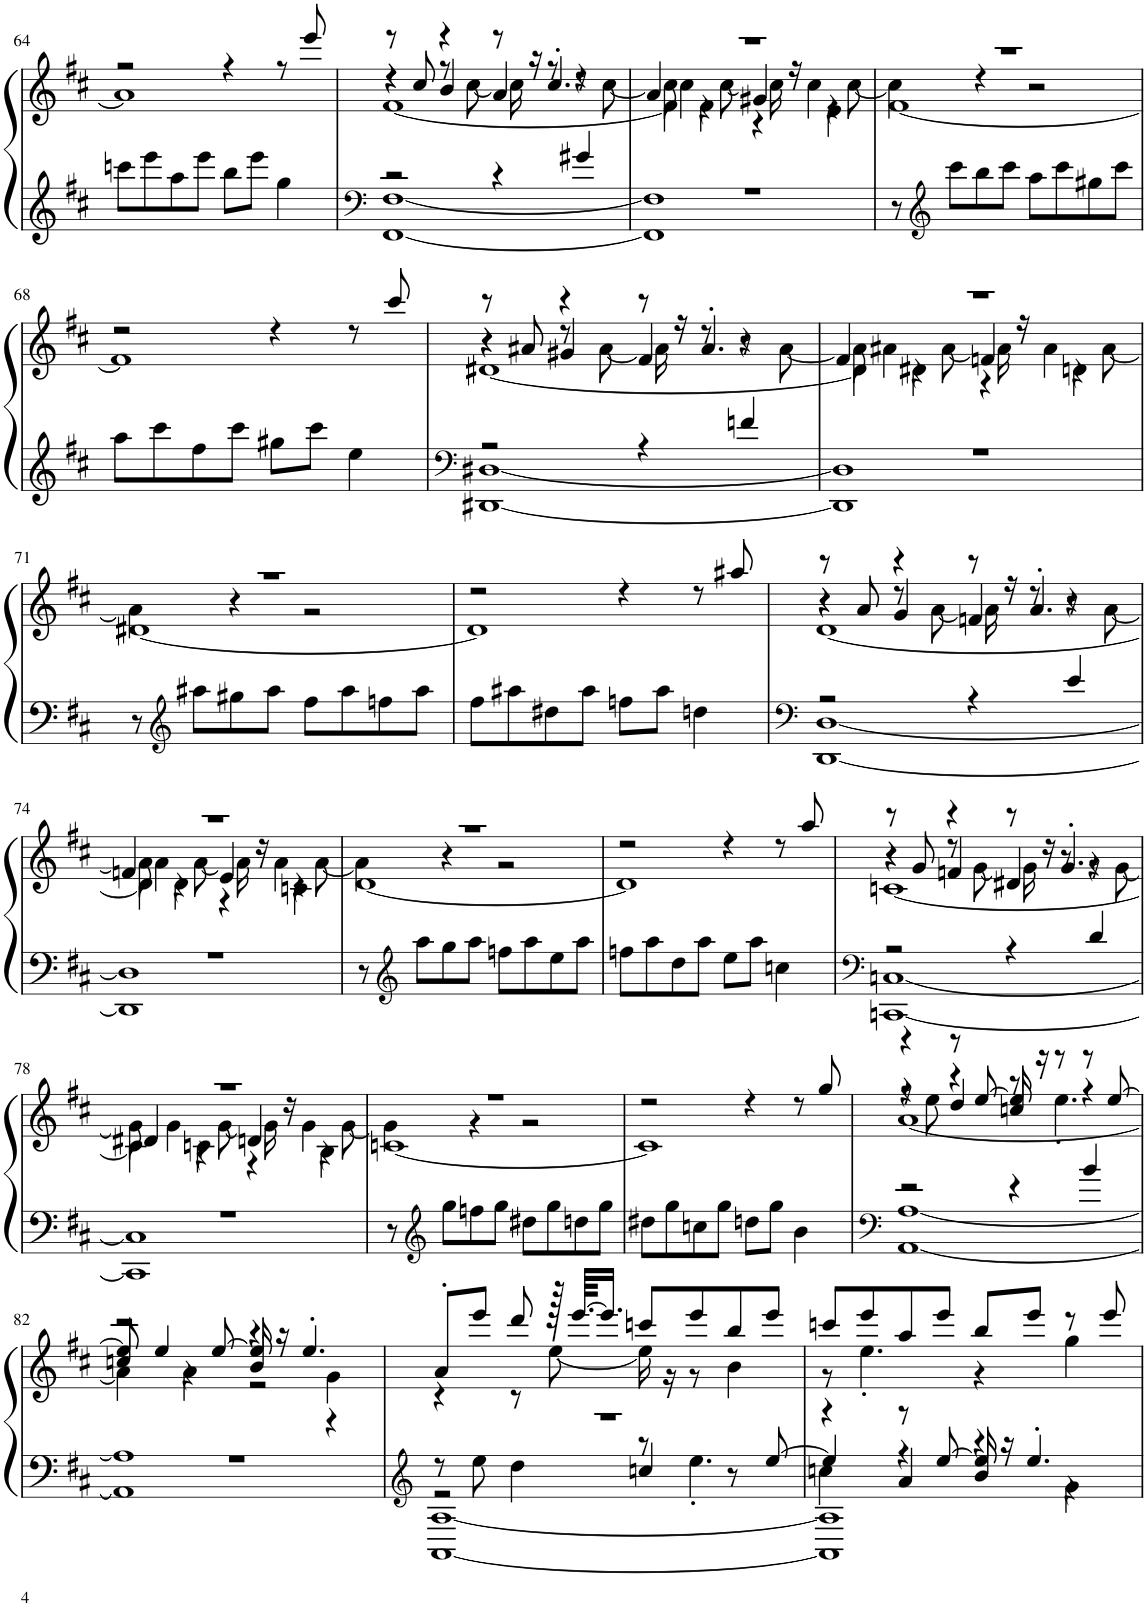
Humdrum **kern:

**kern	**kern
*part1	*part1
*staff2	*staff1
*I"Piano, the_fog_theme	*
*I'Pno.	*
!!LO:PB:g=z
*clefG2	*clefG2
*k[f#c#]	*k[f#c#]
*M4/4	*M4/4
=64	=64
*	*^
8cccn\L	2r	1a]
8eee\	.	.
8aa\	.	.
8eee\J	.	.
8bb\L	4r	.
8eee\J	.	.
4gg\	8r	.
.	8eee/	.
*	*v	*v
=65	=65
*clefF4	*
*^	*^
*	*	*	*^
*	*	*	*	*^
2r	[1FF# [1F#	8r	4r	4r	[1f#
.	.	8cc#/	.	.	.
.	.	4r	8r	4b/	.
.	.	.	[8cc#\	.	.
4r	.	8r	16cc#\]	4a/	.
.	.	.	16r	.	.
.	.	4.cc#'/	8r	.	.
4g#X/	.	.	8r	4r	.
.	.	.	[8cc#\	.	.
=66	=66	=66	=66	=66	=66
1r	1FF#] 1F#]	1r	8cc#\]	4a/	4f#\]
.	.	.	4cc#\	.	.
.	.	.	.	4r	4f#\
.	.	.	[8cc#\	.	.
.	.	.	16cc#\]	4g#X/	4r
.	.	.	16r	.	.
.	.	.	4cc#\	.	.
.	.	.	.	4r	4e\
.	.	.	[8cc#\	.	.
*v	*v	*	*	*	*
*	*	*	*v	*v
=67	=67	=67	=67
8r	1r	4cc#\]	[1f#
*clefG2	*	*	*
8ccc#\L	.	.	.
8bb\	.	4r	.
8ccc#\J	.	.	.
8aa\L	.	2r	.
8ccc#\	.	.	.
8gg#X\	.	.	.
8ccc#\J	.	.	.
*	*	*v	*v
!!LO:LB:g=z
=68	=68	=68
8aa\L	2r	1f#]
8ccc#\	.	.
8ff#\	.	.
8ccc#\J	.	.
8gg#X\L	4r	.
8ccc#\J	.	.
4ee\	8r	.
.	8ccc#/	.
*	*v	*v
=69	=69
*clefF4	*
*^	*^
*	*	*	*^
*	*	*	*	*^
2r	[1DD#X [1D#X	8r	4r	4r	[1d#X
.	.	8a#X/	.	.	.
.	.	4r	8r	4g#X/	.
.	.	.	[8a#\	.	.
4r	.	8r	16a#\]	4f#/	.
.	.	.	16r	.	.
.	.	4.a#'/	8r	.	.
4fn/	.	.	8r	4r	.
.	.	.	[8a#\	.	.
=70	=70	=70	=70	=70	=70
1r	1DD#] 1D#]	1r	8a#\]	4f#/	4d#\]
.	.	.	4a#X\	.	.
.	.	.	.	4r	4d#X\
.	.	.	[8a#\	.	.
.	.	.	16a#\]	4fn/	4r
.	.	.	16r	.	.
.	.	.	4a#\	.	.
.	.	.	.	4r	4dn\
.	.	.	[8a#\	.	.
*v	*v	*	*	*	*
*	*	*	*v	*v
!!LO:LB:g=z
=71	=71	=71	=71
8r	1r	4a#\]	[1d#X
*clefG2	*	*	*
8aa#X\L	.	.	.
8gg#X\	.	4r	.
8aa#\J	.	.	.
8ff#\L	.	2r	.
8aa#\	.	.	.
8ffn\	.	.	.
8aa#\J	.	.	.
*	*	*v	*v
=72	=72	=72
8ff#\L	2r	1d#]
8aa#X\	.	.
8dd#X\	.	.
8aa#\J	.	.
8ffn\L	4r	.
8aa#\J	.	.
4ddn\	8r	.
.	8aa#X/	.
*	*v	*v
=73	=73
*clefF4	*
*^	*^
*	*	*	*^
*	*	*	*	*^
2r	[1DD [1D	8r	4r	4r	[1d
.	.	8a/	.	.	.
.	.	4r	8r	4g/	.
.	.	.	[8a\	.	.
4r	.	8r	16a\]	4fn/	.
.	.	.	16r	.	.
.	.	4.a'/	8r	.	.
4e/	.	.	8r	4r	.
.	.	.	[8a\	.	.
!!LO:LB:g=z	!!	!!	!!
=74	=74	=74	=74	=74	=74
1r	1DD] 1D]	1r	8a\]	4fn/	4d\]
.	.	.	4a\	.	.
.	.	.	.	4r	4d\
.	.	.	[8a\	.	.
.	.	.	16a\]	4e/	4r
.	.	.	16r	.	.
.	.	.	4a\	.	.
.	.	.	.	4r	4cn\
.	.	.	[8a\	.	.
*v	*v	*	*	*	*
*	*	*	*v	*v
=75	=75	=75	=75
8r	1r	4a\]	[1d
*clefG2	*	*	*
8aa\L	.	.	.
8gg\	.	4r	.
8aa\J	.	.	.
8ffn\L	.	2r	.
8aa\	.	.	.
8ee\	.	.	.
8aa\J	.	.	.
*	*	*v	*v
=76	=76	=76
8ffn\L	2r	1d]
8aa\	.	.
8dd\	.	.
8aa\J	.	.
8ee\L	4r	.
8aa\J	.	.
4ccn\	8r	.
.	8aa/	.
*	*v	*v
=77	=77
*clefF4	*
*^	*^
*	*	*	*^
*	*	*	*	*^
2r	[1CCn [1Cn	8r	4r	4r	[1cn
.	.	8g/	.	.	.
.	.	4r	8r	4fn/	.
.	.	.	[8g\	.	.
4r	.	8r	16g\]	4d#X/	.
.	.	.	16r	.	.
.	.	4.g'/	8r	.	.
4d/	.	.	8r	4r	.
.	.	.	[8g\	.	.
!!LO:LB:g=z	!!	!!	!!
=78	=78	=78	=78	=78	=78
1r	1CC] 1C]	1r	8g\]	4d#X/	4c\]
.	.	.	4g\	.	.
.	.	.	.	4r	4cn\
.	.	.	[8g\	.	.
.	.	.	16g\]	4dn/	4r
.	.	.	16r	.	.
.	.	.	4g\	.	.
.	.	.	.	4r	4B\
.	.	.	[8g\	.	.
*v	*v	*	*	*	*
*	*	*	*v	*v
=79	=79	=79	=79
8r	1r	4g\]	[1cn
*clefG2	*	*	*
8gg\L	.	.	.
8ffn\	.	4r	.
8gg\J	.	.	.
8dd#X\L	.	2r	.
8gg\	.	.	.
8ddn\	.	.	.
8gg\J	.	.	.
*	*	*v	*v
=80	=80	=80
8dd#X\L	2r	1c]
8gg\	.	.
8ccn\	.	.
8gg\J	.	.
8ddn\L	4r	.
8gg\J	.	.
4b\	8r	.
.	8gg/	.
*	*v	*v
=81	=81
*clefF4	*
*^	*^
*	*	*	*^
*	*	*	*	*^
2r	[1AA [1A	4r	8r	4r	[1a
.	.	.	8ee\	.	.
.	.	8r	4r	4dd/	.
.	.	[8ee/	.	.	.
4r	.	16ee/]	8r	4ccn/	.
.	.	16r	.	.	.
.	.	8r	4.ee'\	.	.
4b/	.	8r	.	4r	.
.	.	[8ee/	.	.	.
!!LO:LB:g=z	!!	!!	!!
=82	=82	=82	=82	=82	=82
1r	1AA] 1A]	8ee/]	2r	4ccn/	4a\]
.	.	4ee/	.	.	.
.	.	.	.	4r	4a\
.	.	[8ee/	.	.	.
.	.	16ee/]	4r	4b/	2r
.	.	16r	.	.	.
.	.	4.ee'/	.	.	.
.	.	.	4g\	4r	.
*v	*v	*	*	*	*
*	*v	*v	*v	*v
=83	=83
*clefG2	*
*^	*^
*	*^	*	*
*	*	*^	*	*
1r	8r	2r	[1AA [1A	8a'/L	4r
.	8ee\	.	.	8eee/J	.
.	4dd\	.	.	8ddd/	8r
.	.	.	.	128r	[8ee\
.	.	.	.	[64.eee/KKLL	.
.	.	.	.	16.eee/JJ]	.
.	8r	4ccn/	.	8cccn/L	16ee\]
.	.	.	.	.	16r
.	4.ee'\	.	.	8eee/	8r
.	.	8r	.	8bb/	4b\
.	.	[8ee/	.	8eee/J	.
=84	=84	=84	=84	=84	=84
4r	4ccn\	4ee/]	1AA] 1A]	8cccn/L	8r
.	.	.	.	8eee/	4.ee'\
8r	4r	4a/	.	8aa/	.
[8ee/	.	.	.	8eee/J	.
16ee/]	4r	4b/	.	8bb/L	4r
16r	.	.	.	.	.
4.ee'/	.	.	.	8eee/J	.
.	4g\	4r	.	8r	4gg\
.	.	.	.	8eee/	.
*v	*v	*v	*v	*	*
*	*v	*v
=	=
*-	*-
